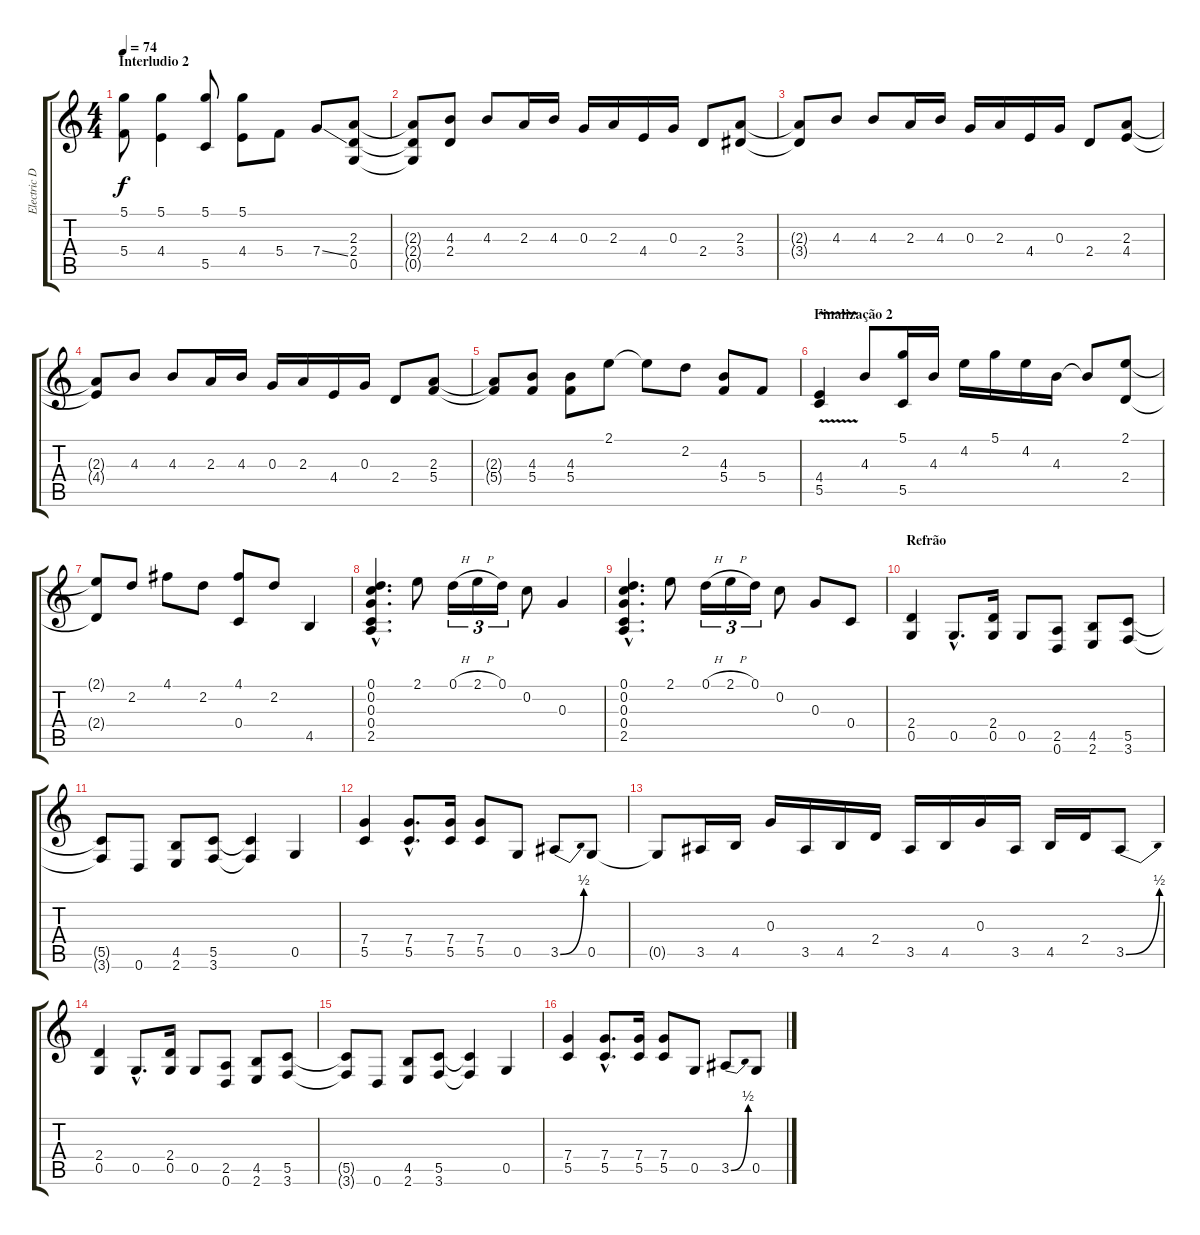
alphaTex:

\track ("Electric DGCGCD" "Electric D") {instrument electricguitarjazz}
\staff {score tabs}
\tuning (D4 C4 G3 C3 G2 D2) {hide}
\ts (4 4)
\section ("" "Interludio 2")
\tempo 74
\clef g2
\ks c
(5.1{t} 5.4{t}).8{dy f} (5.1 4.4).4 (5.1 5.5).8 (5.1 4.4).8 5.4.8 7.4{ss}.8 (2.3 2.4 0.5).8 |
(2.3{t} 2.4{t} 0.5{t}).8 (4.3 2.4).8 4.3.8 2.3.16 4.3.16 0.3.16 2.3.16 4.4.16 0.3.16 2.4.8 (2.3 3.4).8 |
(2.3{t} 3.4{t}).8 4.3.8 4.3.8 2.3.16 4.3.16 0.3.16 2.3.16 4.4.16 0.3.16 2.4.8 (2.3 4.4).8 |
(2.3{t} 4.4{t}).8 4.3.8 4.3.8 2.3.16 4.3.16 0.3.16 2.3.16 4.4.16 0.3.16 2.4.8 (2.3 5.4).8 |
(2.3{t} 5.4{t}).8 (4.3 5.4).8 (4.3 5.4).8 2.1.8 2.1{t}.8 2.2.8 (4.3 5.4).8 5.4.8 |
\section ("" "Finalização 2")
(4.4{v} 5.5).4 4.3.8 (5.1 5.5).16 4.3.16 4.2.16 5.1.16 4.2.16 4.3.16 4.3{t}.8 (2.1 2.4).8 |
(2.1{t} 2.4{t}).8 2.2.8 4.1.8 2.2.8 (4.1 0.4).8 2.2.8 4.5.4 |
(0.1{hac} 0.2{hac} 0.3{hac} 0.4{hac} 2.5{hac}).4{d} 2.1.8 0.1{h}.16{tu (3 2)} 2.1{h}.16{tu (3 2)} 0.1.16{tu (3 2)} 0.2.8 0.3.4 |
(0.1{hac} 0.2{hac} 0.3{hac} 0.4{hac} 2.5{hac}).4{d} 2.1.8 0.1{h}.16{tu (3 2)} 2.1{h}.16{tu (3 2)} 0.1.16{tu (3 2)} 0.2.8 0.3.8 0.4.8 |
\section ("" "Refrão")
(2.4 0.5).4 0.5{hac}.8{d} (2.4 0.5).16 0.5.8 (2.5 0.6).8 (4.5 2.6).8 (5.5 3.6).8 |
(5.5{t} 3.6{t}).8 0.6.8 (4.5 2.6).8 (5.5 3.6).8 (5.5{t} 3.6{t}).4 0.5.4 |
(7.4 5.5).4 (7.4{hac} 5.5{hac}).8{d} (7.4 5.5).16 (7.4 5.5).8 0.5.8 3.5{be (bend 0 0 60 2)}.8 0.5.8 |
0.5{t}.8 3.5.16 4.5.16 0.3.16 3.5.16 4.5.16 2.4.16 3.5.16 4.5.16 0.3.16 3.5.16 4.5.16 2.4.16 3.5{be (bend 0 0 60 2)}.8 |
(2.4 0.5).4 0.5{hac}.8{d} (2.4 0.5).16 0.5.8 (2.5 0.6).8 (4.5 2.6).8 (5.5 3.6).8 |
(5.5{t} 3.6{t}).8 0.6.8 (4.5 2.6).8 (5.5 3.6).8 (5.5{t} 3.6{t}).4 0.5.4 |
(7.4 5.5).4 (7.4{hac} 5.5{hac}).8{d} (7.4 5.5).16 (7.4 5.5).8 0.5.8 3.5{be (bend 0 0 60 2)}.8 0.5.8
